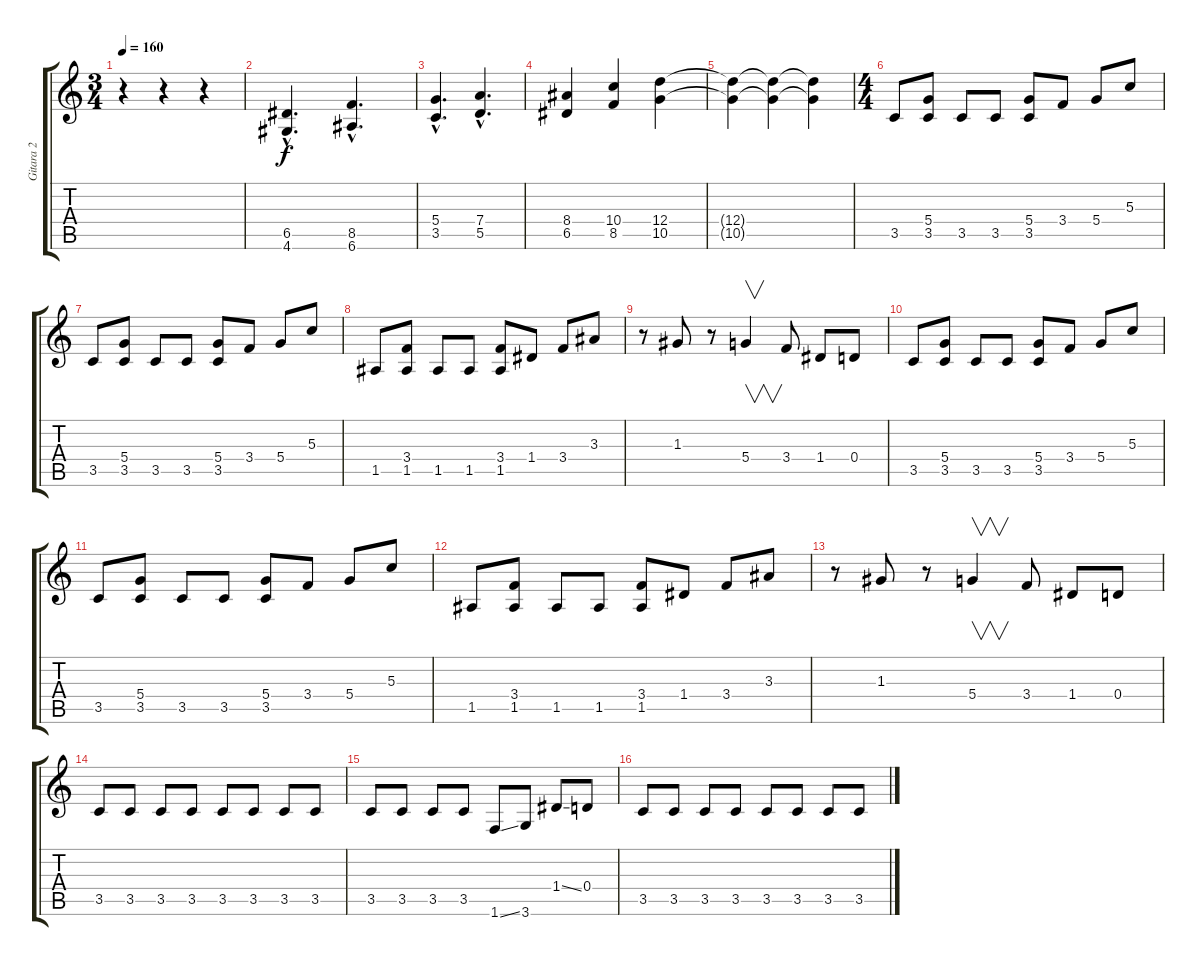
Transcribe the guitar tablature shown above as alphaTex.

\track ("Gitara 2" "Gitara 2") {instrument overdrivenguitar}
\staff {score tabs}
\tuning (E4 B3 G3 D3 A2 E2) {hide}
\ts (3 4)
\tempo 160
\clef g2
\ks c
r.4{dy f instrument overdrivenguitar} r.4 r.4 |
(6.5{hac} 4.6{hac}).4{d} (8.5{hac} 6.6{hac}).4{d} |
(5.4{hac} 3.5{hac}).4{d} (7.4{hac} 5.5{hac}).4{d} |
(8.4 6.5).4 (10.4 8.5).4 (12.4 10.5).4 |
(12.4{t} 10.5{t}).4 (12.4{t} 10.5{t}).4 (12.4{t} 10.5{t}).4 |
\ts (4 4)
3.5.8 (5.4 3.5).8 3.5.8 3.5.8 (5.4 3.5).8 3.4.8 5.4.8 5.3.8 |
3.5.8 (5.4 3.5).8 3.5.8 3.5.8 (5.4 3.5).8 3.4.8 5.4.8 5.3.8 |
1.5.8 (3.4 1.5).8 1.5.8 1.5.8 (3.4 1.5).8 1.4.8 3.4.8 3.3.8 |
r.8 1.3.8 r.8 5.4.4{v} 3.4.8 1.4.8 0.4.8 |
3.5.8 (5.4 3.5).8 3.5.8 3.5.8 (5.4 3.5).8 3.4.8 5.4.8 5.3.8 |
3.5.8 (5.4 3.5).8 3.5.8 3.5.8 (5.4 3.5).8 3.4.8 5.4.8 5.3.8 |
1.5.8 (3.4 1.5).8 1.5.8 1.5.8 (3.4 1.5).8 1.4.8 3.4.8 3.3.8 |
r.8 1.3.8 r.8 5.4.4{v} 3.4.8 1.4.8 0.4.8 |
3.5.8 3.5.8 3.5.8 3.5.8 3.5.8 3.5.8 3.5.8 3.5.8 |
3.5.8 3.5.8 3.5.8 3.5.8 1.6{ss}.8 3.6.8 1.4{ss}.8 0.4.8 |
3.5.8 3.5.8 3.5.8 3.5.8 3.5.8 3.5.8 3.5.8 3.5.8
